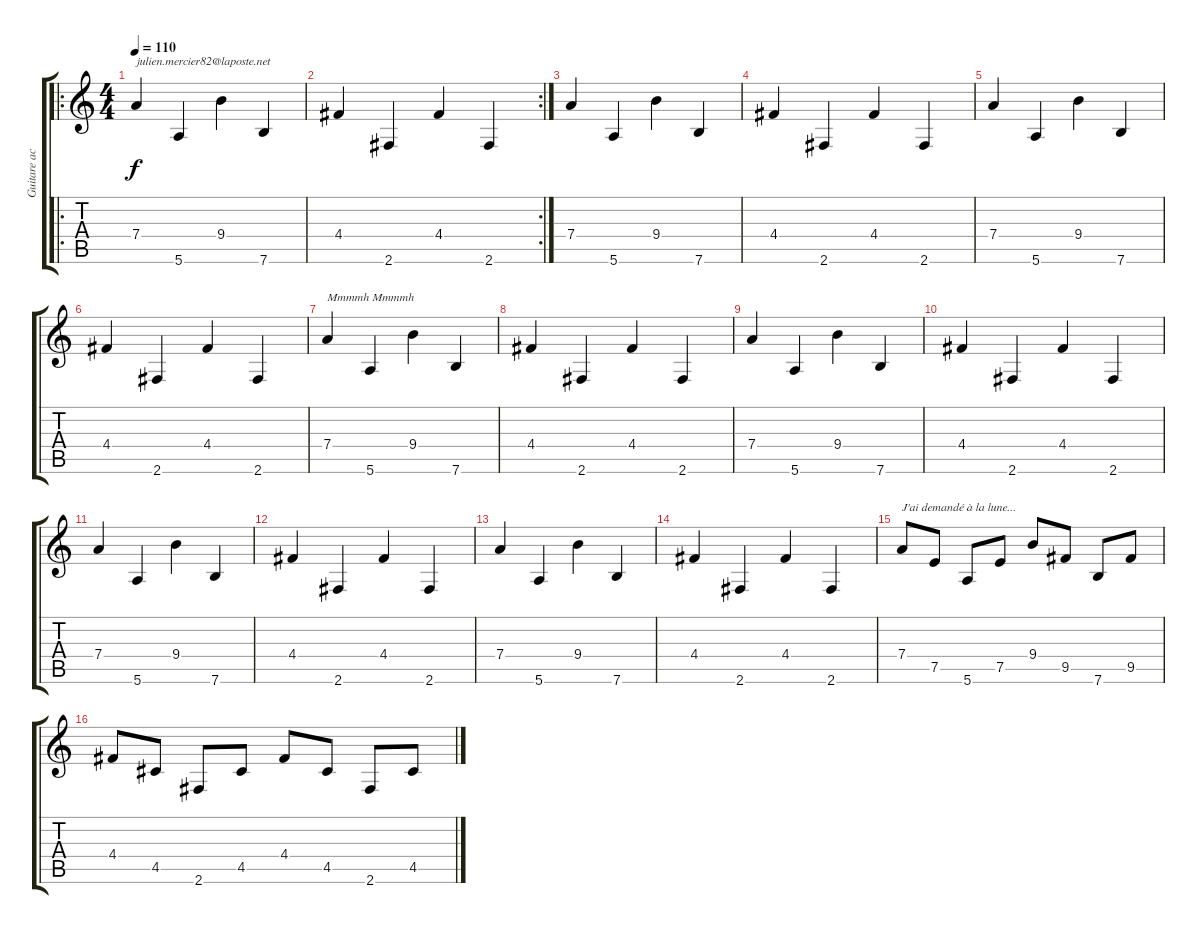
\track ("Guitare acoustique" "Guitare ac") {instrument acousticguitarsteel}
\staff {score tabs}
\tuning (E4 B3 G3 D3 A2 E2) {hide}
\ro
\ts (4 4)
\tempo 110
\clef g2
\ks c
7.4.4{txt "julien.mercier82@laposte.net" dy f instrument acousticguitarsteel} 5.6.4 9.4.4 7.6.4 |
\rc 2
4.4.4 2.6.4 4.4.4 2.6.4 |
7.4.4 5.6.4 9.4.4 7.6.4 |
4.4.4 2.6.4 4.4.4 2.6.4 |
7.4.4 5.6.4 9.4.4 7.6.4 |
4.4.4 2.6.4 4.4.4 2.6.4 |
7.4.4{txt "Mmmmh Mmmmh"} 5.6.4 9.4.4 7.6.4 |
4.4.4 2.6.4 4.4.4 2.6.4 |
7.4.4 5.6.4 9.4.4 7.6.4 |
4.4.4 2.6.4 4.4.4 2.6.4 |
7.4.4 5.6.4 9.4.4 7.6.4 |
4.4.4 2.6.4 4.4.4 2.6.4 |
7.4.4 5.6.4 9.4.4 7.6.4 |
4.4.4 2.6.4 4.4.4 2.6.4 |
7.4.8{txt "J'ai demandé à la lune..."} 7.5.8 5.6.8 7.5.8 9.4.8 9.5.8 7.6.8 9.5.8 |
4.4.8 4.5.8 2.6.8 4.5.8 4.4.8 4.5.8 2.6.8 4.5.8
